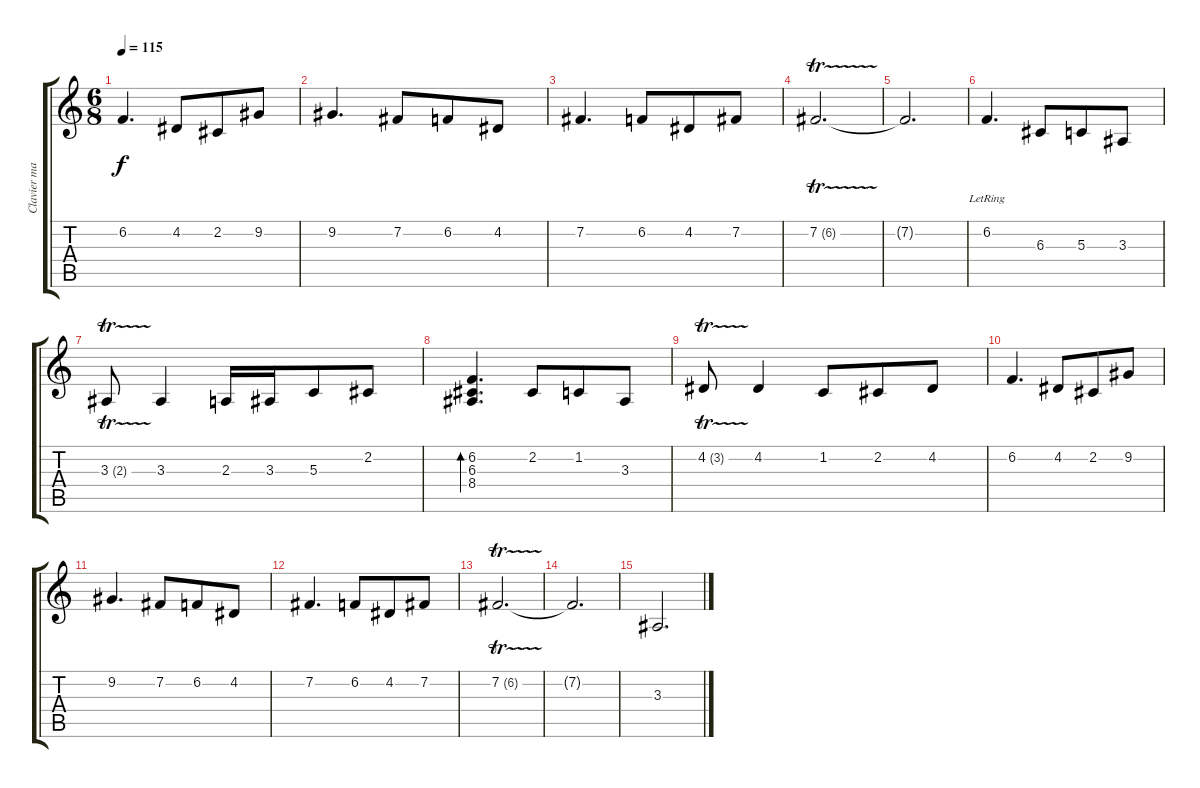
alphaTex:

\track ("Clavier main Droite" "Clavier ma") {instrument harpsichord}
\staff {score tabs}
\tuning (E4 B3 G3 D3 A2 E2) {hide}
\ts (6 8)
\tempo 115
\clef g2
\ks c
6.2.4{d dy f} 4.2.8 2.2.8 9.2.8 |
9.2.4{d} 7.2.8 6.2.8 4.2.8 |
7.2.4{d} 6.2.8 4.2.8 7.2.8 |
7.2{tr (6 32)}.2{d} |
7.2{t}.2{d} |
6.2{lr}.4{d} 6.3.8 5.3.8 3.3.8 |
3.3{tr (2 32)}.8 3.3.4 2.3.16 3.3.16 5.3.8 2.2.8 |
(6.2 6.3 8.4).4{d bd 480} 2.2.8 1.2.8 3.3.8 |
4.2{tr (3 32)}.8 4.2.4 1.2.8 2.2.8 4.2.8 |
6.2.4{d} 4.2.8 2.2.8 9.2.8 |
9.2.4{d} 7.2.8 6.2.8 4.2.8 |
7.2.4{d} 6.2.8 4.2.8 7.2.8 |
7.2{tr (6 32)}.2{d} |
7.2{t}.2{d} |
3.3.2{d}
